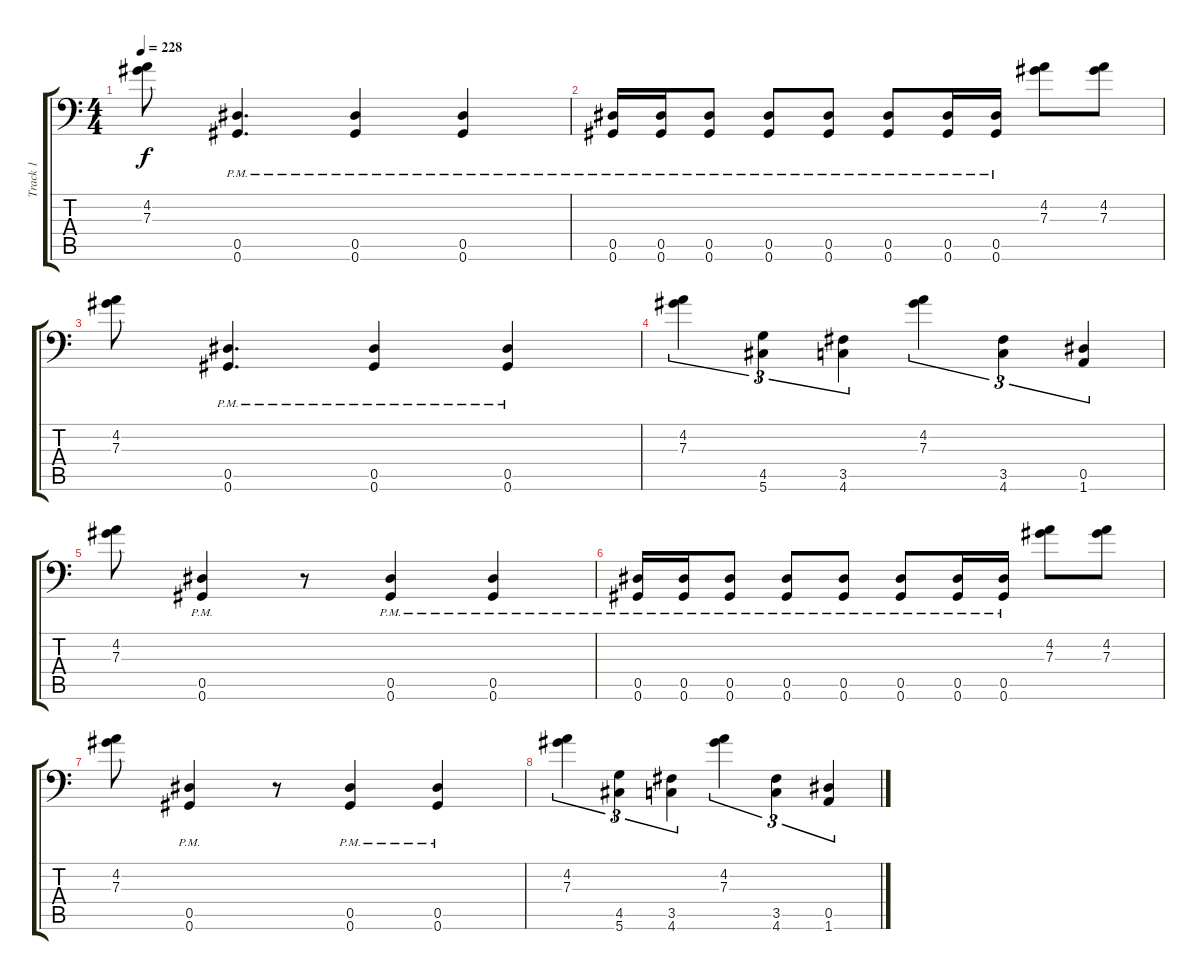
\track ("Track 1" "Track 1") {instrument distortionguitar}
\staff {score tabs}
\tuning (Bb3 F3 Db3 Ab2 Eb2 Ab1) {hide}
\ts (4 4)
\tempo 228
\clef f4
\ks c
(4.2 7.3).8{dy f} (0.5{pm} 0.6{pm}).4{d} (0.5{pm} 0.6{pm}).4 (0.5{pm} 0.6{pm}).4 |
(0.5{pm} 0.6{pm}).16 (0.5{pm} 0.6{pm}).16 (0.5{pm} 0.6{pm}).8 (0.5{pm} 0.6{pm}).8 (0.5{pm} 0.6{pm}).8 (0.5{pm} 0.6{pm}).8 (0.5{pm} 0.6{pm}).16 (0.5{pm} 0.6{pm}).16 (4.2 7.3).8 (4.2 7.3).8 |
(4.2 7.3).8 (0.5{pm} 0.6{pm}).4{d} (0.5{pm} 0.6{pm}).4 (0.5{pm} 0.6{pm}).4 |
(4.2 7.3).4{tu (3 2)} (4.5 5.6).4{tu (3 2)} (3.5 4.6).4{tu (3 2)} (4.2 7.3).4{tu (3 2)} (3.5 4.6).4{tu (3 2)} (0.5 1.6).4{tu (3 2)} |
(4.2 7.3).8 (0.5{pm} 0.6{pm}).4 r.8 (0.5{pm} 0.6{pm}).4 (0.5{pm} 0.6{pm}).4 |
(0.5{pm} 0.6{pm}).16 (0.5{pm} 0.6{pm}).16 (0.5{pm} 0.6{pm}).8 (0.5{pm} 0.6{pm}).8 (0.5{pm} 0.6{pm}).8 (0.5{pm} 0.6{pm}).8 (0.5{pm} 0.6{pm}).16 (0.5{pm} 0.6{pm}).16 (4.2 7.3).8 (4.2 7.3).8 |
(4.2 7.3).8 (0.5{pm} 0.6{pm}).4 r.8 (0.5{pm} 0.6{pm}).4 (0.5{pm} 0.6{pm}).4 |
(4.2 7.3).4{tu (3 2)} (4.5 5.6).4{tu (3 2)} (3.5 4.6).4{tu (3 2)} (4.2 7.3).4{tu (3 2)} (3.5 4.6).4{tu (3 2)} (0.5 1.6).4{tu (3 2)}
